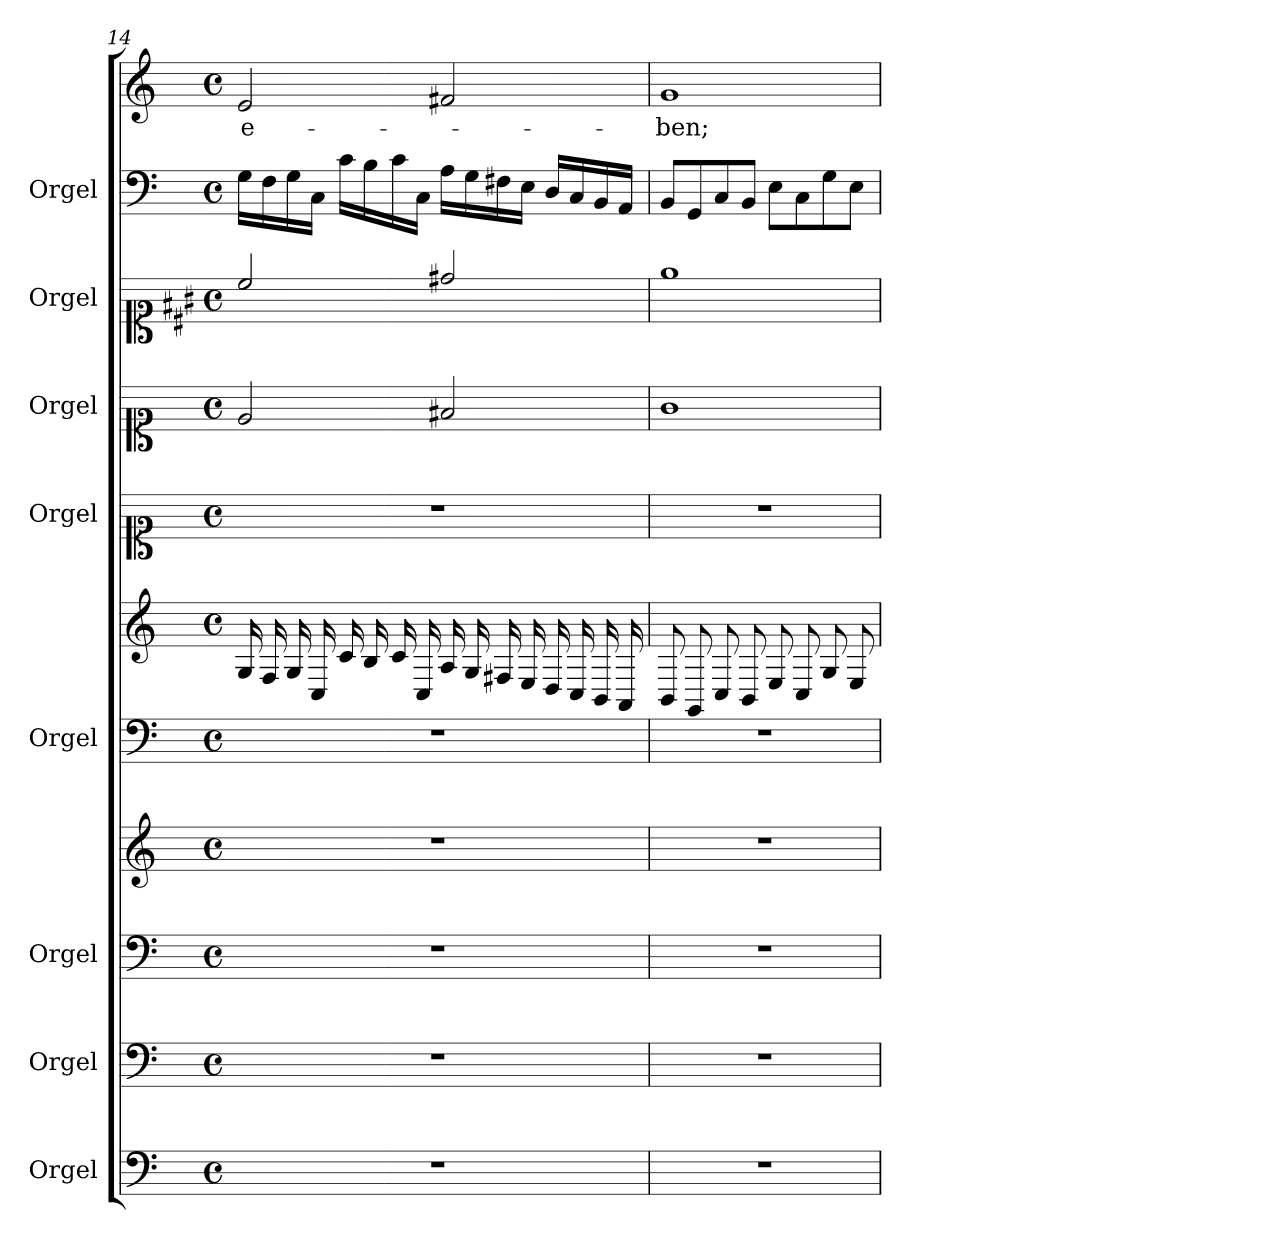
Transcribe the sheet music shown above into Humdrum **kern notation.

**kern	**kern	**kern	**kern	**kern	**kern	**kern	**kern	**kern	**kern	**kern	**text
*part8	*part7	*part6	*part6	*part5	*part5	*part4	*part3	*part2	*part1	*part1	*part1
*staff11	*staff10	*staff9	*staff8	*staff7	*staff6	*staff5	*staff4	*staff3	*staff2	*staff1	*staff1
*I"Orgel	*I"Orgel	*I"Orgel	*	*I"Orgel	*	*I"Orgel	*I"Orgel	*I"Orgel	*I"Orgel	*	*
*clefF4	*clefF4	*clefF4	*clefG2	*clefF4	*clefG2	*clefC1	*clefC1	*clefC1	*clefF4	*clefG2	*
*	*	*	*	*	*	*	*	*ITrd5c9	*	*	*
*k[]	*k[]	*k[]	*k[]	*k[]	*k[]	*k[]	*k[]	*k[]	*k[]	*k[]	*
*M4/4	*M4/4	*M4/4	*M4/4	*M4/4	*M4/4	*M4/4	*M4/4	*M4/4	*M4/4	*M4/4	*
*met(c)	*met(c)	*met(c)	*met(c)	*met(c)	*met(c)	*met(c)	*met(c)	*met(c)	*met(c)	*met(c)	*
=14	=14	=14	=14	=14	=14	=14	=14	=14	=14	=14	=14
!	!	!	!	!	!	!	!	!	!	!	!LO:LY:b
1r	1r	1r	1r	1r	16G/	1r	2e/	2e/	16G\LL	2e/	e-
.	.	.	.	.	16F/	.	.	.	16F\	.	.
.	.	.	.	.	16G/	.	.	.	16G\	.	.
.	.	.	.	.	16C/	.	.	.	16C\JJ	.	.
.	.	.	.	.	16c/	.	.	.	16c\LL	.	.
.	.	.	.	.	16B/	.	.	.	16B\	.	.
.	.	.	.	.	16c/	.	.	.	16c\	.	.
.	.	.	.	.	16C/	.	.	.	16C\JJ	.	.
.	.	.	.	.	16A/	.	2f#X/	2f#X/	16A\LL	2f#X/	.
.	.	.	.	.	16G/	.	.	.	16G\	.	.
.	.	.	.	.	16F#X/	.	.	.	16F#X\	.	.
.	.	.	.	.	16E/	.	.	.	16E\JJ	.	.
.	.	.	.	.	16D/	.	.	.	16D/LL	.	.
.	.	.	.	.	16C/	.	.	.	16C/	.	.
.	.	.	.	.	16BB/	.	.	.	16BB/	.	.
.	.	.	.	.	16AA/	.	.	.	16AA/JJ	.	.
=15	=15	=15	=15	=15	=15	=15	=15	=15	=15	=15	=15
!	!	!	!	!	!	!	!	!	!	!	!LO:LY:b
1r	1r	1r	1r	1r	8BB/	1r	1g	1g	8BB/L	1g	-ben;
.	.	.	.	.	8GG/	.	.	.	8GG/	.	.
.	.	.	.	.	8C/	.	.	.	8C/	.	.
.	.	.	.	.	8BB/	.	.	.	8BB/J	.	.
.	.	.	.	.	8E/	.	.	.	8E\L	.	.
.	.	.	.	.	8C/	.	.	.	8C\	.	.
.	.	.	.	.	8G/	.	.	.	8G\	.	.
.	.	.	.	.	8E/	.	.	.	8E\J	.	.
=	=	=	=	=	=	=	=	=	=	=	=
*-	*-	*-	*-	*-	*-	*-	*-	*-	*-	*-	*-
